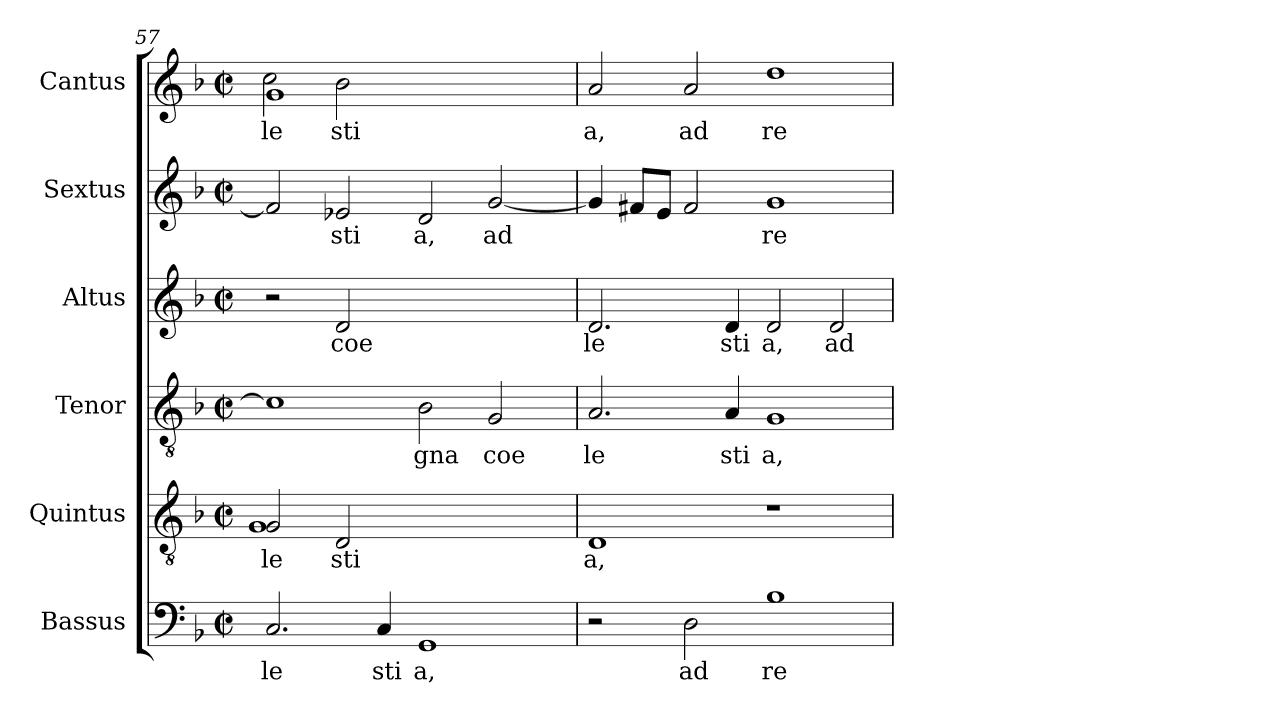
**kern	**text	**kern	**text	**kern	**text	**kern	**text	**kern	**text	**kern	**text
*part6	*part6	*part5	*part5	*part4	*part4	*part3	*part3	*part2	*part2	*part1	*part1
*staff6	*staff6	*staff5	*staff5	*staff4	*staff4	*staff3	*staff3	*staff2	*staff2	*staff1	*staff1
*I"Bassus	*	*I"Quintus	*	*I"Tenor	*	*I"Altus	*	*I"Sextus	*	*I"Cantus	*
!!LO:LB:g=z
*clefF4	*	*clefGv2	*	*clefGv2	*	*clefG2	*	*clefG2	*	*clefG2	*
*k[b-]	*	*k[b-]	*	*k[b-]	*	*k[b-]	*	*k[b-]	*	*k[b-]	*
*F:	*	*F:	*	*F:	*	*F:	*	*F:	*	*F:	*
*M2/2	*	*M2/2	*	*M2/2	*	*M2/2	*	*M2/2	*	*M2/2	*
*met(c|)	*	*met(c|)	*	*met(c|)	*	*met(c|)	*	*met(c|)	*	*met(c|)	*
=57	=57	=57	=57	=57	=57	=57	=57	=57	=57	=57	=57
!	!LO:LY:b:cj	!	!LO:LY:b:cj	!	!	!	!	!	!	!	!
*	*	*^	*	*	*	*	*	*	*	*	*
!	!	!	!	!LO:LY:b:cj	!	!	!	!	!	!	!	!LO:LY:b:cj
*	*	*	*	*	*	*	*	*	*	*	*^	*
*	*	*	*	*	*	*	*	*	*	*	*	*^	*
2.C/	le	2G/	1G	le	1c]	.	2r	.	2f/]	.	1g	2cc\	64ryy	le
.	.	.	.	.	.	.	.	.	.	.	.	.	1ryy	.
!	!	!	!	!LO:LY:b:cj	!	!	!	!LO:LY:b:cj	!	!LO:LY:b:cj	!	!	!	!LO:LY:b:cj
.	.	2D/	.	sti	.	.	2d/	coe	2e-X/	sti	.	2b-\	.	sti
!	!LO:LY:b:cj	!	!	!	!	!	!	!	!	!	!	!	!	!
4C/	sti	.	.	.	.	.	.	.	.	.	.	.	.	.
!	!LO:LY:b:cj	!	!	!	!	!LO:LY:b:cj	!	!	!	!LO:LY:b:cj	!	!	!	!
1GG	a,	1ryy	1ryy	.	2B-\	-gna	1ryy	.	2d/	a,	1ryy	1ryy	.	.
.	.	.	.	.	.	.	.	.	.	.	.	.	2ryy	.
!	!	!	!	!	!	!LO:LY:b:cj	!	!	!	!LO:LY:b:cj	!	!	!	!
.	.	.	.	.	2G/	coe	.	.	[<2g/	ad	.	.	.	.
.	.	.	.	.	.	.	.	.	.	.	.	.	4ryy	.
.	.	.	.	.	.	.	.	.	.	.	.	.	8...ryy	.
=58	=58	=58	=58	=58	=58	=58	=58	=58	=58	=58	=58	=58	=58	=58
!	!	!	!	!LO:LY:b:cj	!	!LO:LY:b:cj	!	!LO:LY:b:cj	!	!	!	!	!	!LO:LY:b:cj
*	*	*v	*v	*	*	*	*	*	*	*	*v	*v	*v	*
2r	.	1D	a,	2.A/	le	2.d/	le	4g/]	.	2a/	a,
.	.	.	.	.	.	.	.	8f#/L	.	.	.
.	.	.	.	.	.	.	.	8e/J	.	.	.
!	!LO:LY:b:cj	!	!	!	!	!	!	!	!	!	!LO:LY:b:cj
2D\	ad	.	.	.	.	.	.	2f#/	.	2a/	ad
!	!	!	!	!	!LO:LY:b:cj	!	!LO:LY:b:cj	!	!	!	!
.	.	.	.	4A/	sti	4d/	sti	.	.	.	.
!	!LO:LY:b:cj	!	!	!	!LO:LY:b:cj	!	!LO:LY:b:cj	!	!LO:LY:b:cj	!	!LO:LY:b:cj
1B-	re	1r	.	1G	a,	2d/	a,	1g	re	1dd	re
!	!	!	!	!	!	!	!LO:LY:b:cj	!	!	!	!
.	.	.	.	.	.	2d/	ad	.	.	.	.
=	=	=	=	=	=	=	=	=	=	=	=
*-	*-	*-	*-	*-	*-	*-	*-	*-	*-	*-	*-
